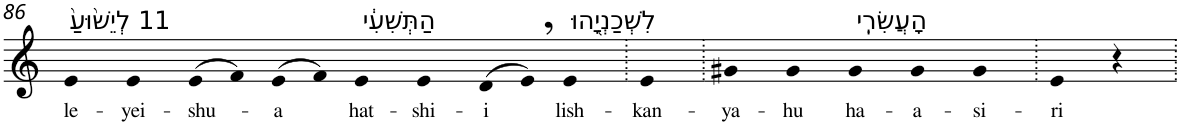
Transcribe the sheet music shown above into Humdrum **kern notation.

**kern	**text
*part1	*part1
*staff1	*staff1
*I"Piano	*
*I'Pno	*
!!LO:PB:g=z
*clefG2	*
*k[]	*
=86	=86
!LO:TX:a:t=11 לְיֵשׁ֙וּעַ֙	!
!	!LO:LY:b
4e	le-
!	!LO:LY:b
4e	-yei-
!	!LO:LY:b
(>8e	-shu-
8f)	.
!	!LO:LY:b
(>8e	-a
8f)	.
!LO:TX:a:t=הַתְּשִׁעִ֔י	!
!	!LO:LY:b
4e	hat-
!	!LO:LY:b
4e	-shi-
!	!LO:LY:b
(>8d	-i
8e,)	.
!LO:TX:a:t=לִשְׁכַנְיָ֖הוּ	!
!	!LO:LY:b
4e	lish-
=87.	=87.
!	!LO:LY:b
4e	-kan-
=88.	=88.
!	!LO:LY:b
4g#X	-ya-
!	!LO:LY:b
4g#	-hu
!LO:TX:a:t=הָעֲשִׂרִֽי	!
!	!LO:LY:b
4g#	ha-
!	!LO:LY:b
4g#	-a-
!	!LO:LY:b
4g#	-si-
=89.	=89.
!	!LO:LY:b
4e	-ri
4r	.
=.	=.
*-	*-
